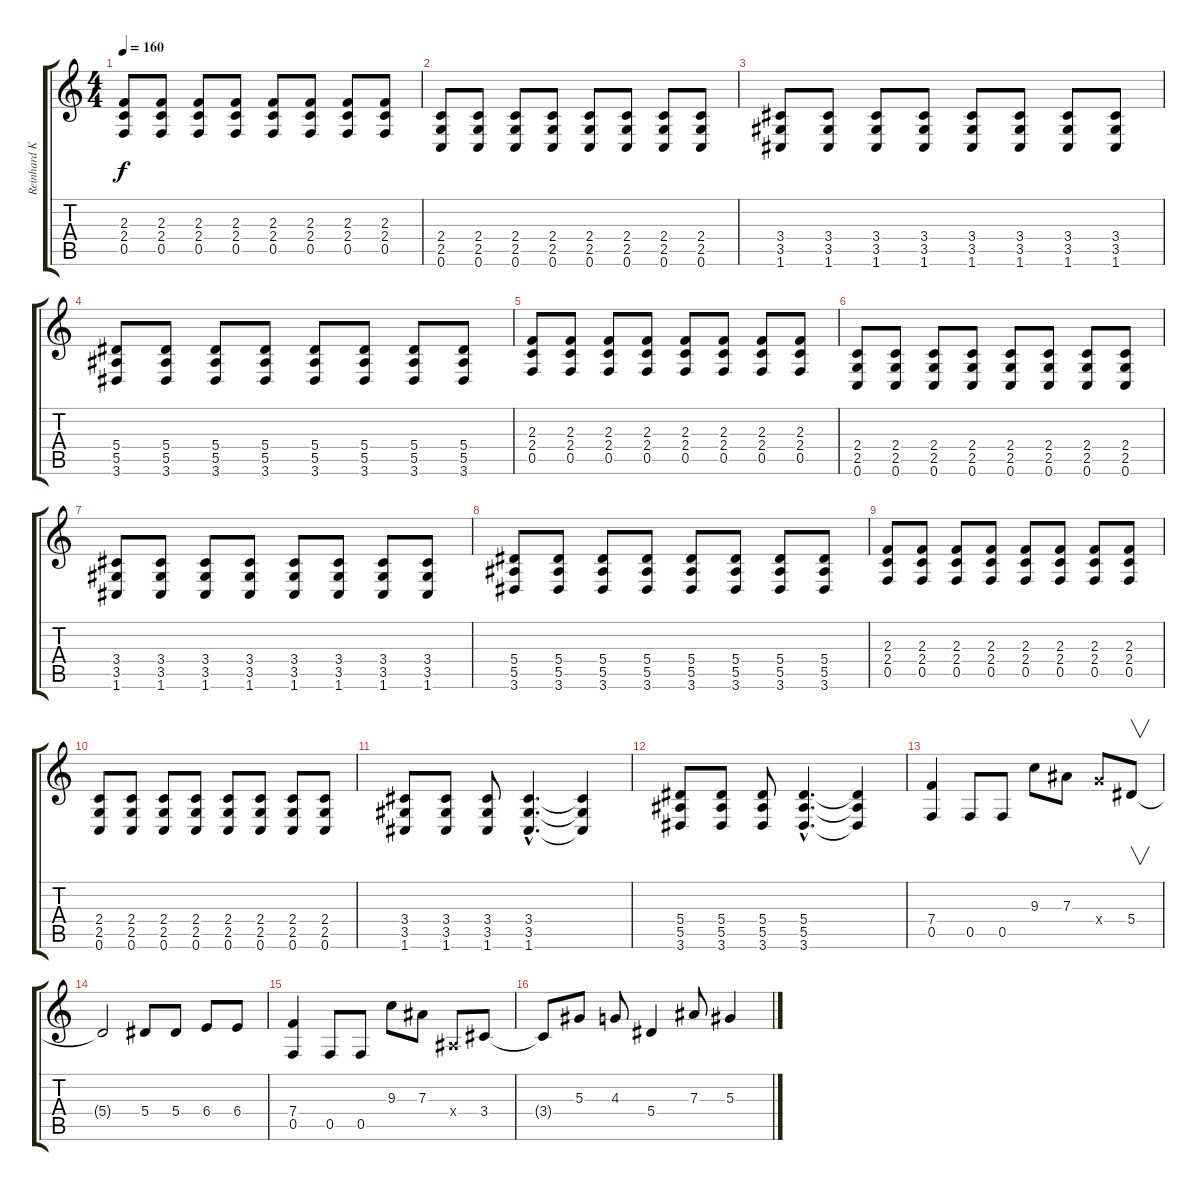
\track ("Reinhard Klein" "Reinhard K") {instrument distortionguitar}
\staff {score tabs}
\tuning (C4 G3 Eb3 Bb2 F2 C2) {hide}
\ts (4 4)
\tempo 160
\clef g2
\ks c
(2.3 2.4 0.5).8{dy f} (2.3 2.4 0.5).8 (2.3 2.4 0.5).8 (2.3 2.4 0.5).8 (2.3 2.4 0.5).8 (2.3 2.4 0.5).8 (2.3 2.4 0.5).8 (2.3 2.4 0.5).8 |
(2.4 2.5 0.6).8 (2.4 2.5 0.6).8 (2.4 2.5 0.6).8 (2.4 2.5 0.6).8 (2.4 2.5 0.6).8 (2.4 2.5 0.6).8 (2.4 2.5 0.6).8 (2.4 2.5 0.6).8 |
(3.4 3.5 1.6).8 (3.4 3.5 1.6).8 (3.4 3.5 1.6).8 (3.4 3.5 1.6).8 (3.4 3.5 1.6).8 (3.4 3.5 1.6).8 (3.4 3.5 1.6).8 (3.4 3.5 1.6).8 |
(5.4 5.5 3.6).8 (5.4 5.5 3.6).8 (5.4 5.5 3.6).8 (5.4 5.5 3.6).8 (5.4 5.5 3.6).8 (5.4 5.5 3.6).8 (5.4 5.5 3.6).8 (5.4 5.5 3.6).8 |
(2.3 2.4 0.5).8 (2.3 2.4 0.5).8 (2.3 2.4 0.5).8 (2.3 2.4 0.5).8 (2.3 2.4 0.5).8 (2.3 2.4 0.5).8 (2.3 2.4 0.5).8 (2.3 2.4 0.5).8 |
(2.4 2.5 0.6).8 (2.4 2.5 0.6).8 (2.4 2.5 0.6).8 (2.4 2.5 0.6).8 (2.4 2.5 0.6).8 (2.4 2.5 0.6).8 (2.4 2.5 0.6).8 (2.4 2.5 0.6).8 |
(3.4 3.5 1.6).8 (3.4 3.5 1.6).8 (3.4 3.5 1.6).8 (3.4 3.5 1.6).8 (3.4 3.5 1.6).8 (3.4 3.5 1.6).8 (3.4 3.5 1.6).8 (3.4 3.5 1.6).8 |
(5.4 5.5 3.6).8 (5.4 5.5 3.6).8 (5.4 5.5 3.6).8 (5.4 5.5 3.6).8 (5.4 5.5 3.6).8 (5.4 5.5 3.6).8 (5.4 5.5 3.6).8 (5.4 5.5 3.6).8 |
(2.3 2.4 0.5).8 (2.3 2.4 0.5).8 (2.3 2.4 0.5).8 (2.3 2.4 0.5).8 (2.3 2.4 0.5).8 (2.3 2.4 0.5).8 (2.3 2.4 0.5).8 (2.3 2.4 0.5).8 |
(2.4 2.5 0.6).8 (2.4 2.5 0.6).8 (2.4 2.5 0.6).8 (2.4 2.5 0.6).8 (2.4 2.5 0.6).8 (2.4 2.5 0.6).8 (2.4 2.5 0.6).8 (2.4 2.5 0.6).8 |
(3.4 3.5 1.6).8 (3.4 3.5 1.6).8 (3.4 3.5 1.6).8 (3.4{hac} 3.5{hac} 1.6{hac}).4{d} (3.4{t} 3.5{t} 1.6{t}).4 |
(5.4 5.5 3.6).8 (5.4 5.5 3.6).8 (5.4 5.5 3.6).8 (5.4{hac} 5.5{hac} 3.6{hac}).4{d} (5.4{t} 5.5{t} 3.6{t}).4 |
(7.4 0.5).4 0.5.8 0.5.8 9.3.8 7.3.8 9.4{x}.8 5.4.8{v} |
5.4{t}.2 5.4.8 5.4.8 6.4.8 6.4.8 |
(7.4 0.5).4 0.5.8 0.5.8 9.3.8 7.3.8 0.4{x}.8 3.4.8 |
3.4{t}.8 5.3.8 4.3.8 5.4.4 7.3.8 5.3.4
